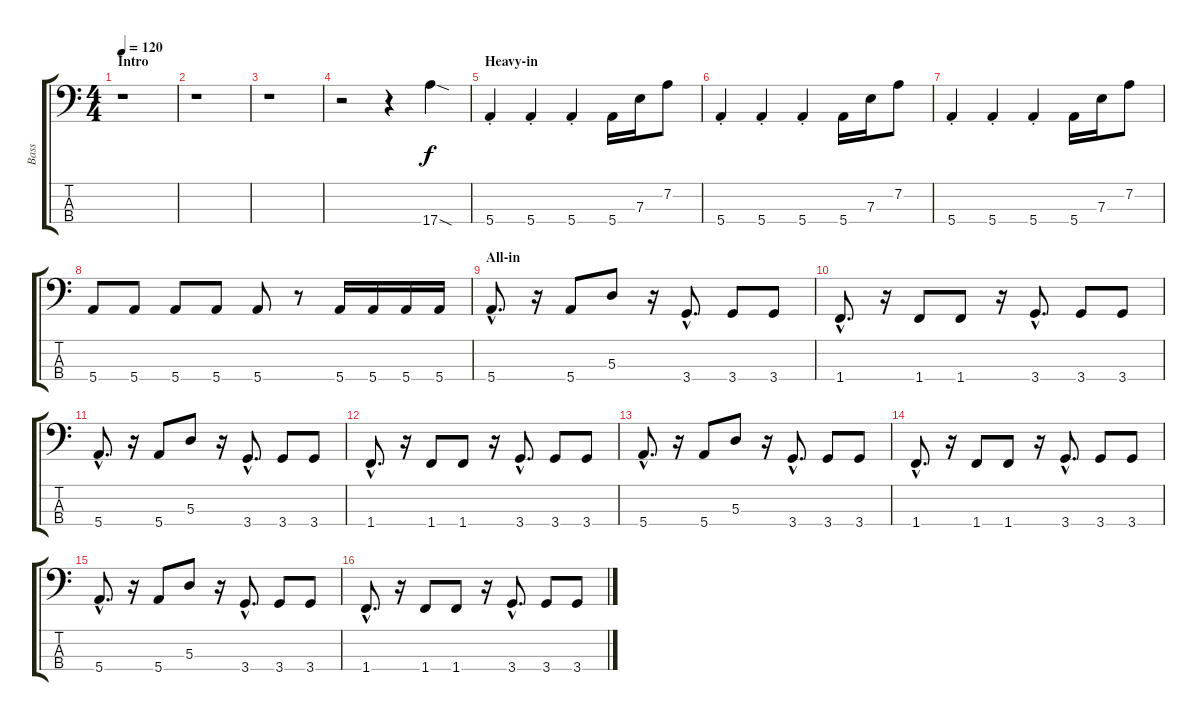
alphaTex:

\track ("Bass" "Bass") {instrument electricbasspick}
\staff {score tabs}
\tuning (G2 D2 A1 E1) {hide}
\ts (4 4)
\section ("" "Intro")
\tempo 120
\clef f4
\ks c
r.1{dy f instrument electricbasspick} |
r.1 |
r.1 |
r.2 r.4 17.4{sod}.4 |
\section ("" "Heavy-in")
5.4{st}.4 5.4{st}.4 5.4{st}.4 5.4.16 7.3.16 7.2.8 |
5.4{st}.4 5.4{st}.4 5.4{st}.4 5.4.16 7.3.16 7.2.8 |
5.4{st}.4 5.4{st}.4 5.4{st}.4 5.4.16 7.3.16 7.2.8 |
5.4.8 5.4.8 5.4.8 5.4.8 5.4.8 r.8 5.4.16 5.4.16 5.4.16 5.4.16 |
\section ("" "All-in")
5.4{hac}.8{d} r.16 5.4.8 5.3.8 r.16 3.4{hac}.8{d} 3.4.8 3.4.8 |
1.4{hac}.8{d} r.16 1.4.8 1.4.8 r.16 3.4{hac}.8{d} 3.4.8 3.4.8 |
5.4{hac}.8{d} r.16 5.4.8 5.3.8 r.16 3.4{hac}.8{d} 3.4.8 3.4.8 |
1.4{hac}.8{d} r.16 1.4.8 1.4.8 r.16 3.4{hac}.8{d} 3.4.8 3.4.8 |
5.4{hac}.8{d} r.16 5.4.8 5.3.8 r.16 3.4{hac}.8{d} 3.4.8 3.4.8 |
1.4{hac}.8{d} r.16 1.4.8 1.4.8 r.16 3.4{hac}.8{d} 3.4.8 3.4.8 |
5.4{hac}.8{d} r.16 5.4.8 5.3.8 r.16 3.4{hac}.8{d} 3.4.8 3.4.8 |
1.4{hac}.8{d} r.16 1.4.8 1.4.8 r.16 3.4{hac}.8{d} 3.4.8 3.4.8
